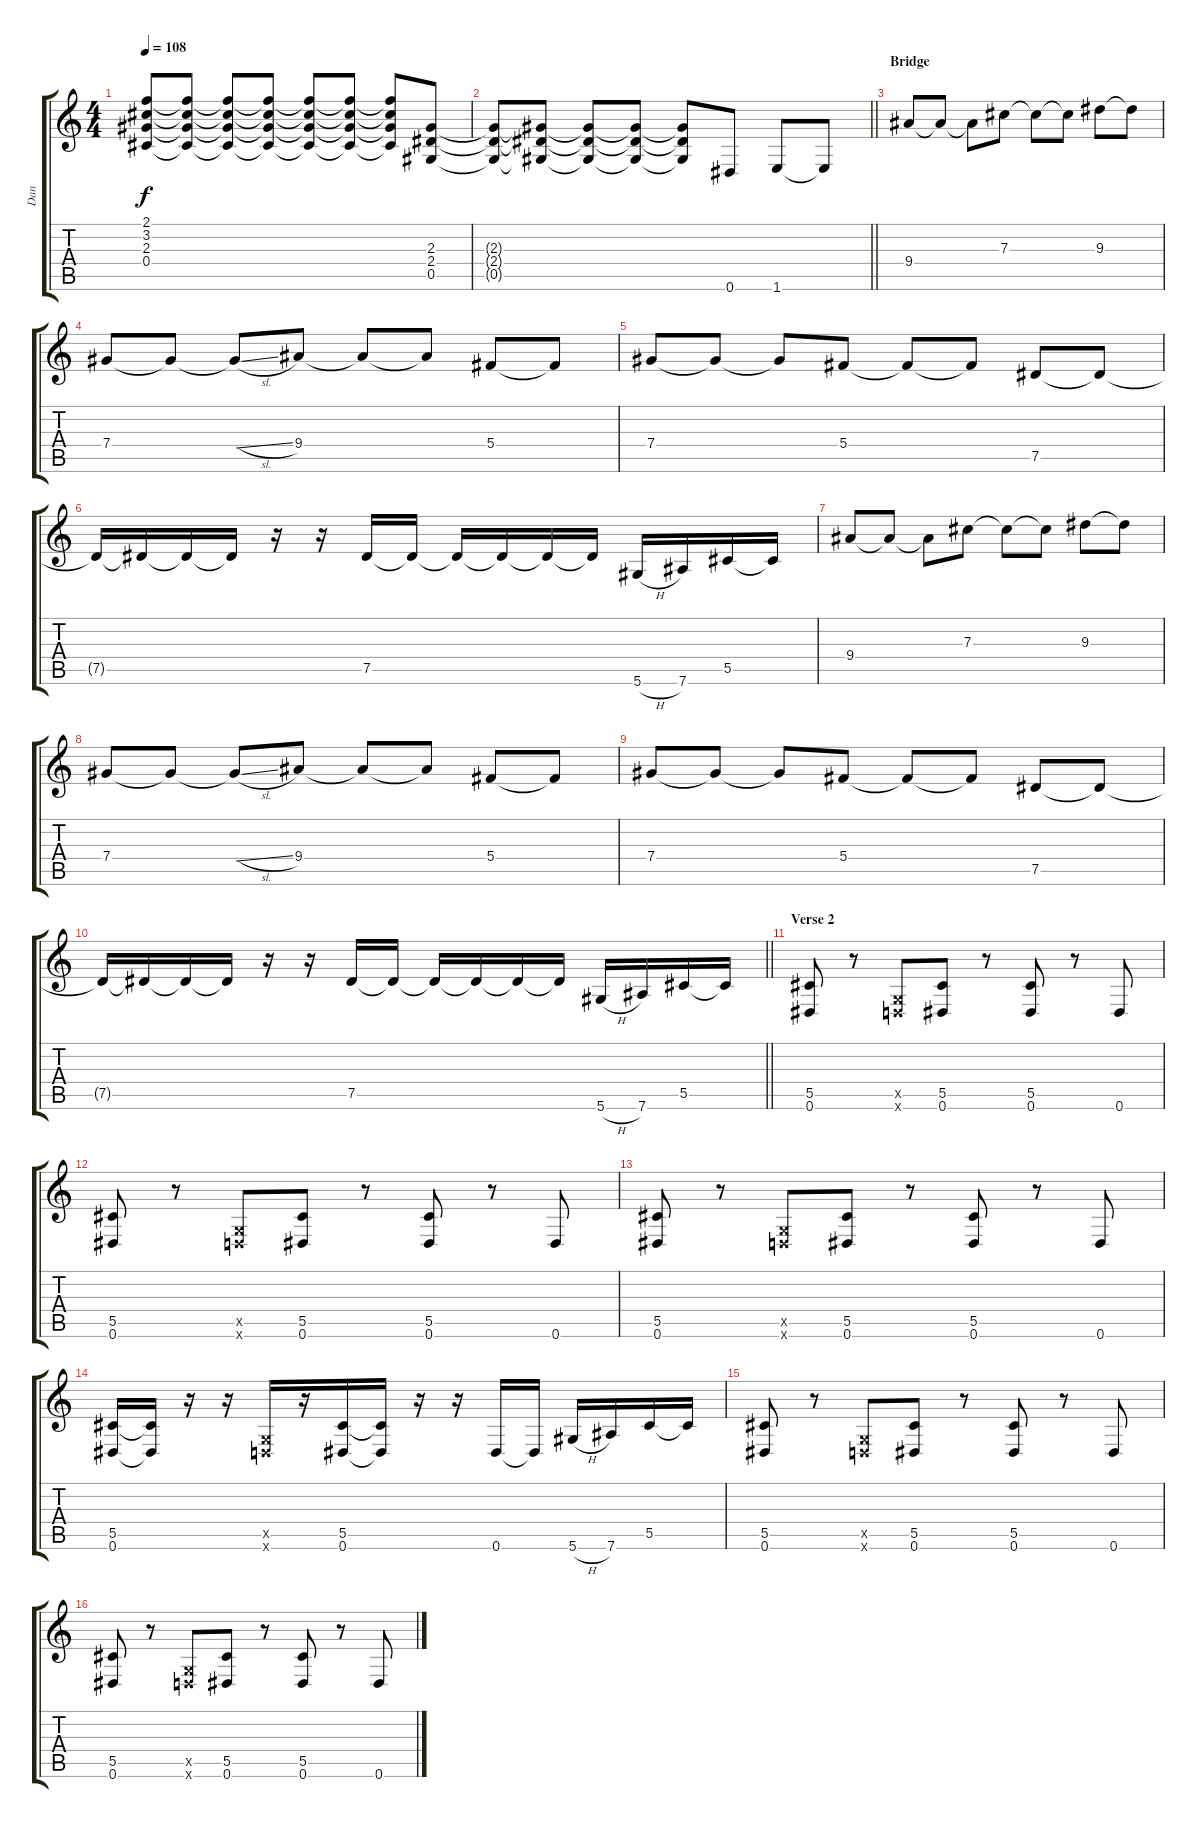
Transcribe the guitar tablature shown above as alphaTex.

\track ("Dan" "Dan") {instrument acousticguitarsteel}
\staff {score tabs}
\tuning (Eb4 Bb3 Gb3 Db3 Ab2 Eb2) {hide}
\ts (4 4)
\tempo 108
\clef g2
\ks c
(2.1{t} 3.2{t} 2.3{t} 0.4{t}).8{dy f} (2.1{t} 3.2{t} 2.3{t} 0.4{t}).8 (2.1{t} 3.2{t} 2.3{t} 0.4{t}).8 (2.1{t} 3.2{t} 2.3{t} 0.4{t}).8 (2.1{t} 3.2{t} 2.3{t} 0.4{t}).8 (2.1{t} 3.2{t} 2.3{t} 0.4{t}).8 (2.1{t} 3.2{t} 2.3{t} 0.4{t}).8 (2.3 2.4 0.5).8 |
\barLineRight lightlight
(2.3{t} 2.4{t} 0.5{t}).8 (2.3{t} 2.4{t} 0.5{t}).8 (2.3{t} 2.4{t} 0.5{t}).8 (2.3{t} 2.4{t} 0.5{t}).8 (2.3{t} 2.4{t} 0.5{t}).8 0.6.8 1.6.8 1.6{t}.8 |
\section ("" "Bridge")
9.4.8 9.4{t}.8 9.4{t}.8 7.3.8 7.3{t}.8 7.3{t}.8 9.3.8 9.3{t}.8 |
7.4.8 7.4{t}.8 7.4{sl t}.8 9.4.8 9.4{t}.8 9.4{t}.8 5.4.8 5.4{t}.8 |
7.4.8 7.4{t}.8 7.4{t}.8 5.4.8 5.4{t}.8 5.4{t}.8 7.5.8 7.5{t}.8 |
7.5{t}.16 7.5{t}.16 7.5{t}.16 7.5{t}.16 r.16 r.16 7.5.16 7.5{t}.16 7.5{t}.16 7.5{t}.16 7.5{t}.16 7.5{t}.16 5.6{h}.16 7.6.16 5.5.16 5.5{t}.16 |
9.4.8 9.4{t}.8 9.4{t}.8 7.3.8 7.3{t}.8 7.3{t}.8 9.3.8 9.3{t}.8 |
7.4.8 7.4{t}.8 7.4{sl t}.8 9.4.8 9.4{t}.8 9.4{t}.8 5.4.8 5.4{t}.8 |
7.4.8 7.4{t}.8 7.4{t}.8 5.4.8 5.4{t}.8 5.4{t}.8 7.5.8 7.5{t}.8 |
\barLineRight lightlight
7.5{t}.16 7.5{t}.16 7.5{t}.16 7.5{t}.16 r.16 r.16 7.5.16 7.5{t}.16 7.5{t}.16 7.5{t}.16 7.5{t}.16 7.5{t}.16 5.6{h}.16 7.6.16 5.5.16 5.5{t}.16 |
\section ("" "Verse 2")
(5.5 0.6).8 r.8 (-1.5{x} -1.6{x}).8 (5.5 0.6).8 r.8 (5.5 0.6).8 r.8 0.6.8 |
(5.5 0.6).8 r.8 (-1.5{x} -1.6{x}).8 (5.5 0.6).8 r.8 (5.5 0.6).8 r.8 0.6.8 |
(5.5 0.6).8 r.8 (-1.5{x} -1.6{x}).8 (5.5 0.6).8 r.8 (5.5 0.6).8 r.8 0.6.8 |
(5.5 0.6).16 (5.5{t} 0.6{t}).16 r.16 r.16 (-1.5{x} -1.6{x}).16 r.16 (5.5 0.6).16 (5.5{t} 0.6{t}).16 r.16 r.16 0.6.16 0.6{t}.16 5.6{h}.16 7.6.16 5.5.16 5.5{t}.16 |
(5.5 0.6).8 r.8 (-1.5{x} -1.6{x}).8 (5.5 0.6).8 r.8 (5.5 0.6).8 r.8 0.6.8 |
(5.5 0.6).8 r.8 (-1.5{x} -1.6{x}).8 (5.5 0.6).8 r.8 (5.5 0.6).8 r.8 0.6.8
